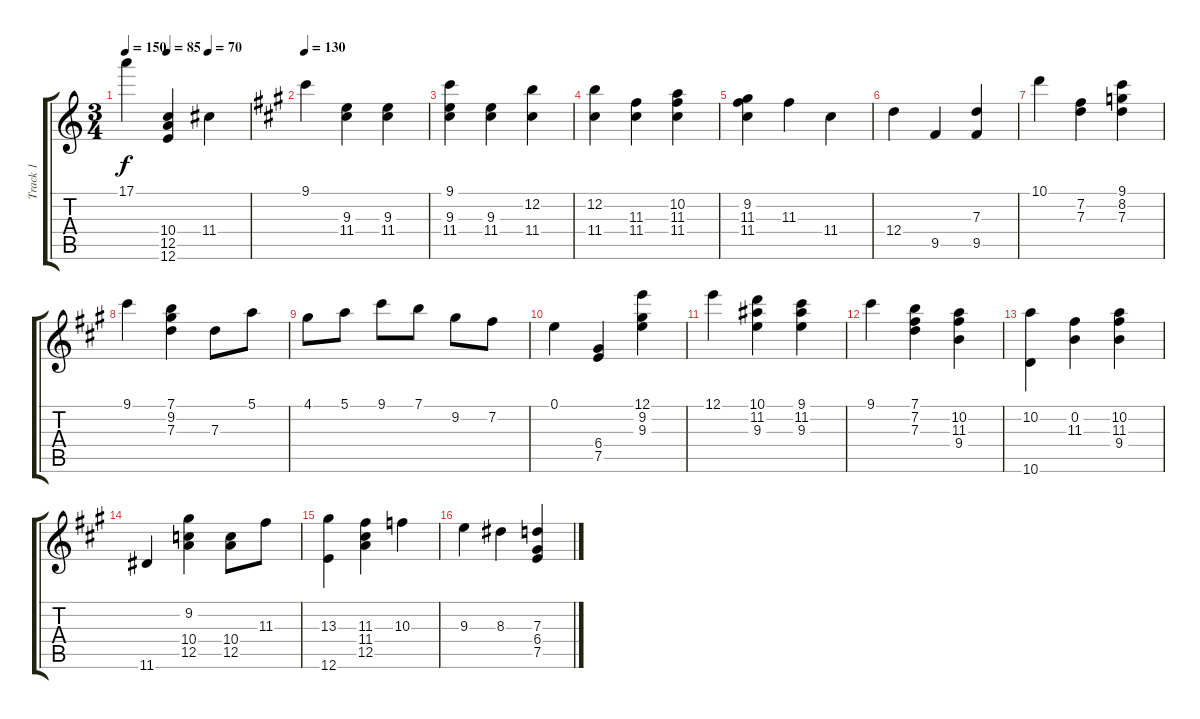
\track ("Track 1" "Track 1") {instrument acousticguitarnylon}
\staff {score tabs}
\tuning (E4 B3 G3 D3 A2 E2) {hide}
\ts (3 4)
\tempo 150
\tempo (85 0.3333333333333333)
\tempo (70 0.6666666666666666)
\clef g2
\ks aminor
17.1.4{dy f} (10.4 12.5 12.6).4 11.4.4 |
\tempo 130
\ks a
9.1.4 (9.3 11.4).4 (9.3 11.4).4 |
(9.1 9.3 11.4).4 (9.3 11.4).4 (12.2 11.4).4 |
(12.2 11.4).4 (11.3 11.4).4 (10.2 11.3 11.4).4 |
(9.2 11.3 11.4).4 11.3.4 11.4.4 |
12.4.4 9.5.4 (7.3 9.5).4 |
10.1.4 (7.2 7.3).4 (9.1 8.2 7.3).4 |
9.1.4 (7.1 9.2 7.3).4 7.3.8 5.1.8 |
4.1.8 5.1.8 9.1.8 7.1.8 9.2.8 7.2.8 |
0.1.4 (6.4 7.5).4 (12.1 9.2 9.3).4 |
12.1.4 (10.1 11.2 9.3).4 (9.1 11.2 9.3).4 |
9.1.4 (7.1 7.2 7.3).4 (10.2 11.3 9.4).4 |
(10.2 10.6).4 (0.2 11.3).4 (10.2 11.3 9.4).4 |
11.6.4 (9.2 10.4 12.5).4 (10.4 12.5).8 11.3.8 |
(13.3 12.6).4 (11.3 11.4 12.5).4 10.3.4 |
9.3.4 8.3.4 (7.3 6.4 7.5).4
